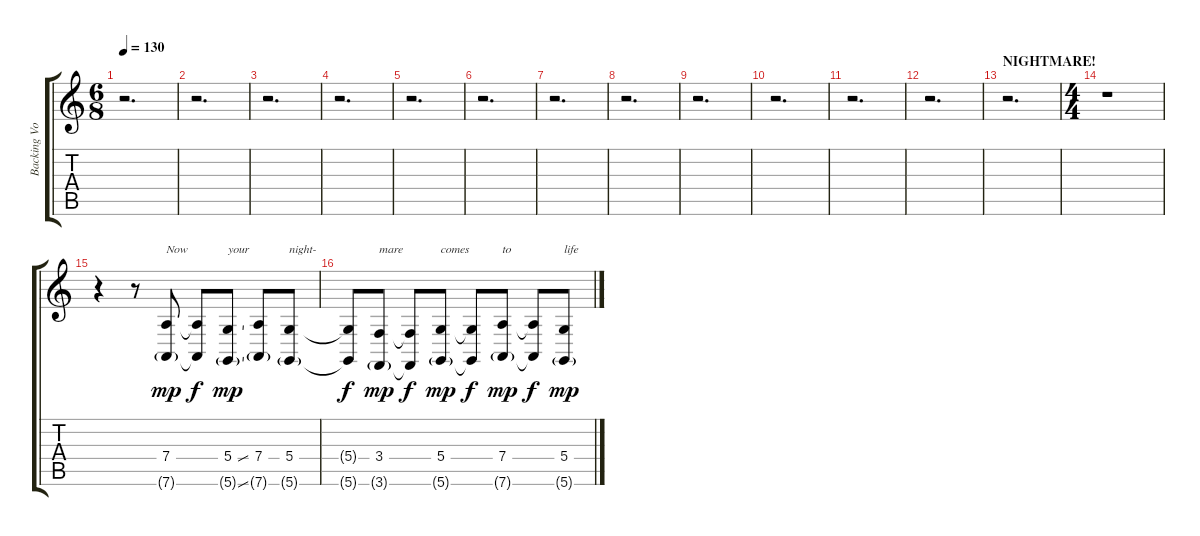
\track ("Backing Vocals - M. Shadows" "Backing Vo") {instrument flute}
\staff {score tabs}
\tuning (E4 B3 G3 D3 A2 D2) {hide}
\ts (6 8)
\tempo 130
\clef g2
\ks c
r.2{d dy mp} |
r.2{d} |
r.2{d} |
r.2{d} |
r.2{d} |
r.2{d} |
r.2{d} |
r.2{d} |
r.2{d} |
r.2{d} |
r.2{d} |
r.2{d} |
\section ("" "NIGHTMARE!")
r.2{d} |
\ts (4 4)
r.1 |
r.4 r.8 (7.4 7.6{g}).8{txt "Now"} (7.4{t} 7.6{t}).8{dy f} (5.4{ss} 5.6{ss g}).8{txt "your" dy mp} (7.4 7.6{g}).8 (5.4 5.6{g}).8{txt "night-"} |
(5.4{t} 5.6{t}).8{dy f} (3.4 3.6{g}).8{txt "mare" dy mp} (3.4{t} 3.6{t}).8{dy f} (5.4 5.6{g}).8{txt "comes" dy mp} (5.4{t} 5.6{t}).8{dy f} (7.4 7.6{g}).8{txt "to" dy mp} (7.4{t} 7.6{t}).8{dy f} (5.4 5.6{g}).8{txt "life" dy mp}
